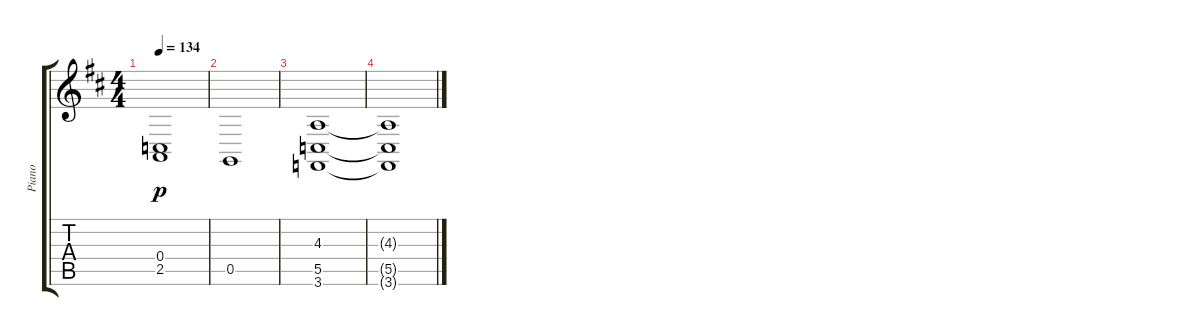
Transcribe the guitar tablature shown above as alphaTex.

\track ("Piano" "Piano") {instrument acousticgrandpiano}
\staff {score tabs}
\tuning (D4 A3 F3 C3 G2 D2) {hide}
\ts (4 4)
\tempo 134
\clef g2
\ks d
(0.4 2.5).1{dy p} |
0.5.1 |
(4.3 5.5 3.6).1 |
(4.3{t} 5.5{t} 3.6{t}).1
